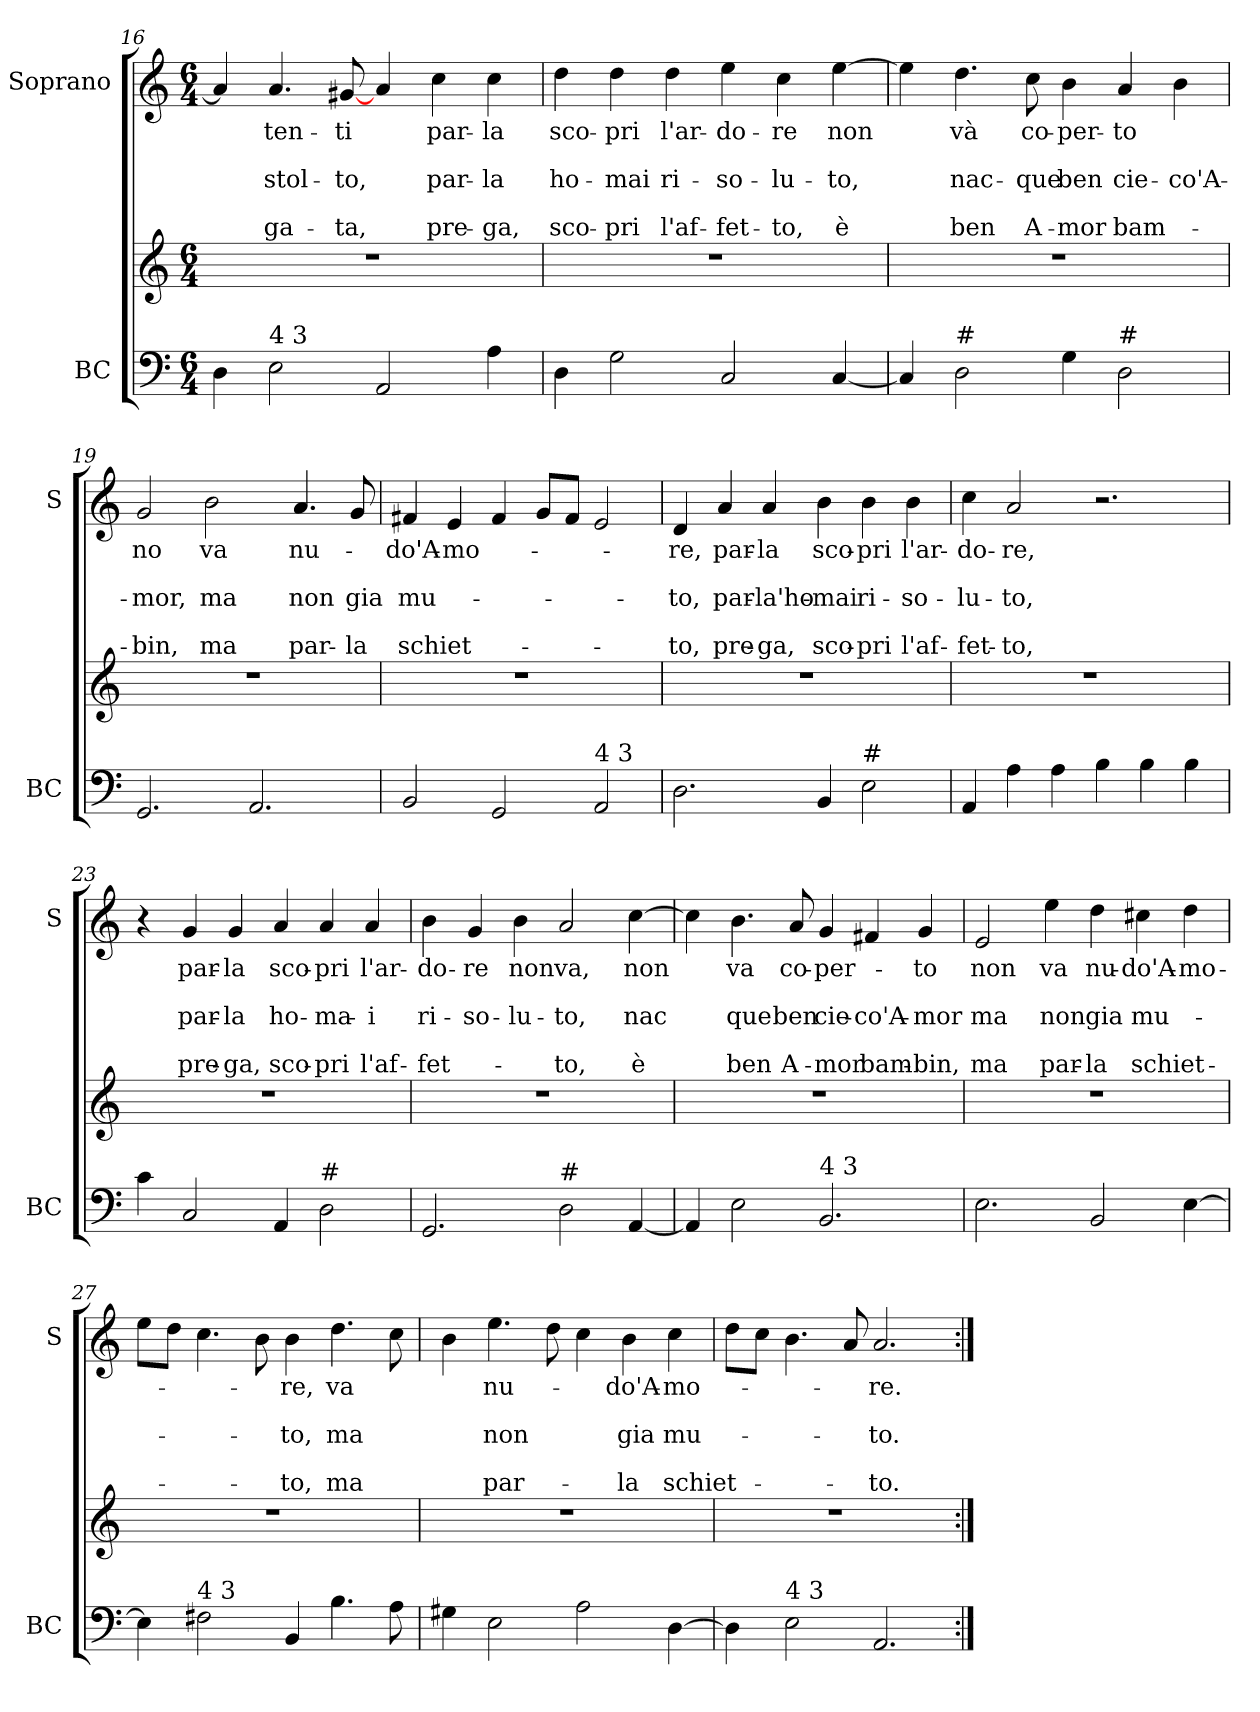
**kern	**kern	**kern	**text	**text	**text	**text	**text
*part2	*part2	*part1	*part1	*part1	*part1	*part1	*part1
*staff3	*staff2	*staff1	*staff1	*staff1	*staff1	*staff1	*staff1
*I"BC	*	*I"Soprano	*	*	*	*	*
*I'BC	*	*I'S	*	*	*	*	*
*clefF4	*clefG2	*clefG2	*	*	*	*	*
*k[]	*k[]	*k[]	*	*	*	*	*
*C:	*C:	*C:	*	*	*	*	*
*M6/4	*M6/4	*M6/4	*	*	*	*	*
=16	=16	=16	=16	=16	=16	=16	=16
4D\	1.r	4a/]	.	.	.	.	.
!LO:TX:a:t=4 3	!	!	!	!	!	!	!
!	!	!	!LO:LY:b	!	!LO:LY:b	!	!LO:LY:b
2E\	.	4.a/	ten-	.	stol-	.	-ga-
!	!	!	!LO:LY:b	!	!LO:LY:b	!	!LO:LY:b
.	.	[8g#X/	-ti	.	-to,	.	-ta,
2AA/	.	4a/	.	.	.	.	.
!	!	!	!LO:LY:b	!	!LO:LY:b	!	!LO:LY:b
.	.	4cc\	par-	.	par-	.	pre-
!	!	!	!LO:LY:b	!	!LO:LY:b	!	!LO:LY:b
4A\	.	4cc\	-la	.	-la	.	-ga,
=17	=17	=17	=17	=17	=17	=17	=17
!	!	!	!LO:LY:b	!	!LO:LY:b	!	!LO:LY:b
4D\	1.r	4dd\	sco-	.	ho-	.	sco-
!	!	!	!LO:LY:b	!	!LO:LY:b	!	!LO:LY:b
2G\	.	4dd\	-pri	.	-mai	.	-pri
!	!	!	!LO:LY:b	!	!LO:LY:b	!	!LO:LY:b
.	.	4dd\	l'ar-	.	ri-	.	l'af-
!	!	!	!LO:LY:b	!	!LO:LY:b	!	!LO:LY:b
2C/	.	4ee\	-do-	.	-so-	.	-fet-
!	!	!	!LO:LY:b	!	!LO:LY:b	!	!LO:LY:b
.	.	4cc\	-re	.	-lu-	.	-to,
!	!	!	!LO:LY:b	!	!LO:LY:b	!	!LO:LY:b
[4C/	.	[4ee\	non	.	-to,	.	è
!!LO:LB:g=z
=18	=18	=18	=18	=18	=18	=18	=18
4C/]	1.r	4ee\]	.	.	.	.	.
!LO:TX:a:t=#	!	!	!	!	!	!	!
!	!	!	!LO:LY:b	!	!LO:LY:b	!	!LO:LY:b
2D\	.	4.dd\	và	.	nac-	.	ben
!	!	!	!LO:LY:b	!	!LO:LY:b	!	!LO:LY:b
.	.	8cc\	co-	.	-que	.	A-
!	!	!	!LO:LY:b	!	!LO:LY:b	!	!LO:LY:b
4G\	.	4b\	-per-	.	ben	.	-mor
!LO:TX:a:t=#	!	!	!	!	!	!	!
!	!	!	!LO:LY:b	!	!LO:LY:b	!	!LO:LY:b
2D\	.	4a/	-to	.	cie-	.	bam-
!	!	!	!	!	!LO:LY:b	!	!
.	.	4b\	.	.	-co'A-	.	.
=19	=19	=19	=19	=19	=19	=19	=19
!	!	!	!LO:LY:b	!	!LO:LY:b	!	!LO:LY:b
2.GG/	1.r	2g/	no	.	-mor,	.	-bin,
!	!	!	!LO:LY:b	!	!LO:LY:b	!	!LO:LY:b
.	.	2b\	va	.	ma	.	ma
2.AA/	.	.	.	.	.	.	.
!	!	!	!LO:LY:b	!	!LO:LY:b	!	!LO:LY:b
.	.	4.a/	nu-	.	non	.	par-
!	!	!	!	!	!LO:LY:b	!	!LO:LY:b
.	.	8g/	.	.	gia	.	-la
=20	=20	=20	=20	=20	=20	=20	=20
!	!	!	!LO:LY:b	!	!LO:LY:b	!	!LO:LY:b
2BB/	1.r	4f#X/	-do'A-	.	mu-	.	schiet-
!	!	!	!LO:LY:b	!	!	!	!
.	.	4e/	-mo-	.	.	.	.
2GG/	.	4f#/	.	.	.	.	.
.	.	8g/L	.	.	.	.	.
.	.	8f#/J	.	.	.	.	.
!LO:TX:a:t=4 3	!	!	!	!	!	!	!
2AA/	.	2e/	.	.	.	.	.
=21	=21	=21	=21	=21	=21	=21	=21
!	!	!	!LO:LY:b	!	!LO:LY:b	!	!LO:LY:b
2.D\	1.r	4d/	-re,	.	-to,	.	-to,
!	!	!	!LO:LY:b	!	!LO:LY:b	!	!LO:LY:b
.	.	4a/	par-	.	par-	.	pre-
!	!	!	!LO:LY:b	!	!LO:LY:b	!	!LO:LY:b
.	.	4a/	-la	.	-la'ho-	.	-ga,
!	!	!	!LO:LY:b	!	!LO:LY:b	!	!LO:LY:b
4BB/	.	4b\	sco-	.	-mai	.	sco-
!LO:TX:a:t=#	!	!	!	!	!	!	!
!	!	!	!LO:LY:b	!	!LO:LY:b	!	!LO:LY:b
2E\	.	4b\	-pri	.	ri-	.	-pri
!	!	!	!LO:LY:b	!	!LO:LY:b	!	!LO:LY:b
.	.	4b\	l'ar-	.	-so-	.	l'af-
!!LO:LB:g=z
=22	=22	=22	=22	=22	=22	=22	=22
!	!	!	!LO:LY:b	!	!LO:LY:b	!	!LO:LY:b
4AA/	1.r	4cc\	-do-	.	-lu-	.	-fet-
!	!	!	!LO:LY:b	!	!LO:LY:b	!	!LO:LY:b
4A\	.	2a/	-re,	.	-to,	.	-to,
4A\	.	.	.	.	.	.	.
4B\	.	2.r	.	.	.	.	.
4B\	.	.	.	.	.	.	.
4B\	.	.	.	.	.	.	.
=23	=23	=23	=23	=23	=23	=23	=23
4c\	1.r	4r	.	.	.	.	.
!	!	!	!LO:LY:b	!	!LO:LY:b	!	!LO:LY:b
2C/	.	4g/	par-	.	par-	.	pre-
!	!	!	!LO:LY:b	!	!LO:LY:b	!	!LO:LY:b
.	.	4g/	-la	.	-la	.	-ga,
!	!	!	!LO:LY:b	!	!LO:LY:b	!	!LO:LY:b
4AA/	.	4a/	sco-	.	ho-	.	sco-
!LO:TX:a:t=#	!	!	!	!	!	!	!
!	!	!	!LO:LY:b	!	!LO:LY:b	!	!LO:LY:b
2D\	.	4a/	-pri	.	-ma-	.	-pri
!	!	!	!LO:LY:b	!	!LO:LY:b	!	!LO:LY:b
.	.	4a/	l'ar-	.	-i	.	l'af-
=24	=24	=24	=24	=24	=24	=24	=24
!	!	!	!LO:LY:b	!	!LO:LY:b	!	!LO:LY:b
2.GG/	1.r	4b\	-do-	.	ri-	.	-fet-
!	!	!	!LO:LY:b	!	!LO:LY:b	!	!
.	.	4g/	-re	.	-so-	.	.
!	!	!	!LO:LY:b	!	!LO:LY:b	!	!
.	.	4b\	non	.	-lu-	.	.
!LO:TX:a:t=#	!	!	!	!	!	!	!
!	!	!	!LO:LY:b	!	!LO:LY:b	!	!LO:LY:b
2D\	.	2a/	va,	.	-to,	.	-to,
!	!	!	!LO:LY:b	!	!LO:LY:b	!	!LO:LY:b
[4AA/	.	[4cc\	non	.	nac	.	è
=25	=25	=25	=25	=25	=25	=25	=25
4AA/]	1.r	4cc\]	.	.	.	.	.
!	!	!	!LO:LY:b	!	!LO:LY:b	!	!LO:LY:b
2E\	.	4.b\	va	.	que	.	ben
!	!	!	!LO:LY:b	!	!LO:LY:b	!	!LO:LY:b
.	.	8a/	co-	.	ben	.	A-
!LO:TX:a:t=4 3	!	!	!	!	!	!	!
!	!	!	!LO:LY:b	!	!LO:LY:b	!	!LO:LY:b
2.BB/	.	4g/	-per-	.	cie-	.	-mor
!	!	!	!	!	!LO:LY:b	!	!LO:LY:b
.	.	4f#X/	.	.	-co'A-	.	bam-
!	!	!	!LO:LY:b	!	!LO:LY:b	!	!LO:LY:b
.	.	4g/	-to	.	-mor	.	-bin,
!!LO:LB:g=z
=26	=26	=26	=26	=26	=26	=26	=26
!	!	!	!LO:LY:b	!	!LO:LY:b	!	!LO:LY:b
2.E\	1.r	2e/	non	.	ma	.	ma
!	!	!	!LO:LY:b	!	!LO:LY:b	!	!LO:LY:b
.	.	4ee\	va	.	non	.	par-
!	!	!	!LO:LY:b	!	!LO:LY:b	!	!LO:LY:b
2BB/	.	4dd\	nu-	.	gia	.	-la
!	!	!	!LO:LY:b	!	!LO:LY:b	!	!LO:LY:b
.	.	4cc#X\	-do'A-	.	mu-	.	schiet-
!	!	!	!LO:LY:b	!	!	!	!
[4E\	.	4dd\	-mo-	.	.	.	.
=27	=27	=27	=27	=27	=27	=27	=27
4E\]	1.r	8ee\L	.	.	.	.	.
.	.	8dd\J	.	.	.	.	.
!LO:TX:a:t=4 3	!	!	!	!	!	!	!
2F#X\	.	4.cc\	.	.	.	.	.
.	.	8b\	.	.	.	.	.
!	!	!	!LO:LY:b	!	!LO:LY:b	!	!LO:LY:b
4BB/	.	4b\	-re,	.	-to,	.	-to,
!	!	!	!LO:LY:b	!	!LO:LY:b	!	!LO:LY:b
4.B\	.	4.dd\	va	.	ma	.	ma
8A\	.	8cc\	.	.	.	.	.
=28	=28	=28	=28	=28	=28	=28	=28
4G#X\	1.r	4b\	.	.	.	.	.
!	!	!	!LO:LY:b	!	!LO:LY:b	!	!LO:LY:b
2E\	.	4.ee\	nu-	.	non	.	par-
.	.	8dd\	.	.	.	.	.
2A\	.	4cc\	.	.	.	.	.
!	!	!	!LO:LY:b	!	!LO:LY:b	!	!LO:LY:b
.	.	4b\	-do'A-	.	gia	.	-la
!	!	!	!LO:LY:b	!	!LO:LY:b	!	!LO:LY:b
[4D\	.	4cc\	-mo-	.	mu-	.	schiet-
=29	=29	=29	=29	=29	=29	=29	=29
4D\]	1.r	8dd\L	.	.	.	.	.
.	.	8cc\J	.	.	.	.	.
!LO:TX:a:t=4 3	!	!	!	!	!	!	!
2E\	.	4.b\	.	.	.	.	.
.	.	8a/	.	.	.	.	.
!	!	!	!LO:LY:b	!	!LO:LY:b	!	!LO:LY:b
2.AA/	.	2.a/	-re.	.	-to.	.	-to.
=:|!	=:|!	=:|!	=:|!	=:|!	=:|!	=:|!	=:|!
*-	*-	*-	*-	*-	*-	*-	*-
